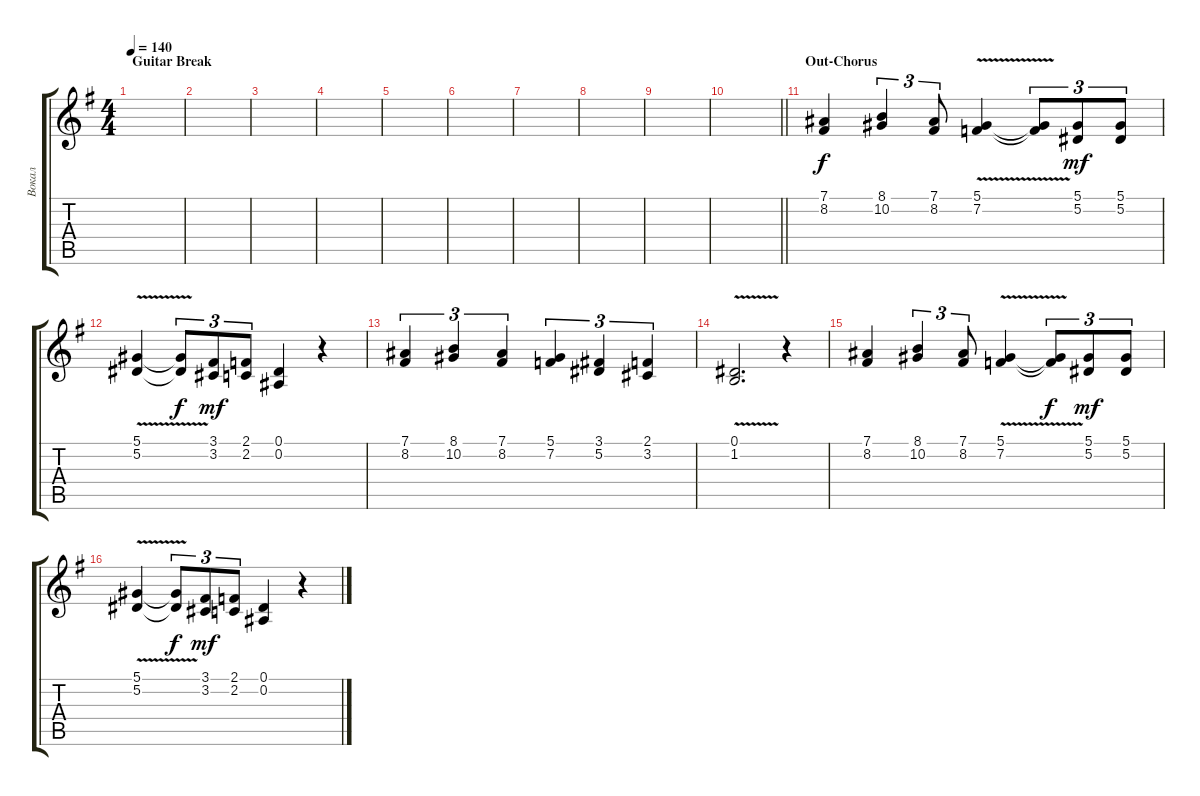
\track ("Вокал" "Вокал") {instrument trumpet}
\staff {score tabs}
\tuning (Eb4 Bb3 Gb3 Db3 Ab2 Eb2) {hide}
\ts (4 4)
\section ("" "Guitar Break")
\tempo 140
\clef g2
\ks eminor
|
|
|
|
|
|
|
|
|
\barLineRight lightlight
|
\section ("" "Out-Chorus")
(7.1 8.2).4 (8.1 10.2).4{tu (3 2)} (7.1 8.2).8{tu (3 2)} (5.1{v} 7.2{v}).4 (5.1{t} 7.2{t}).8{tu (3 2) dy f} (5.1 5.2).8{tu (3 2) dy mf} (5.1 5.2).8{tu (3 2)} |
(5.1{v} 5.2{v}).4 (5.1{t} 5.2{t}).8{tu (3 2) dy f} (3.1 3.2).8{tu (3 2) dy mf} (2.1 2.2).8{tu (3 2)} (0.1 0.2).4 r.4 |
(7.1 8.2).4{tu (3 2)} (8.1 10.2).4{tu (3 2)} (7.1 8.2).4{tu (3 2)} (5.1 7.2).4{tu (3 2)} (3.1 5.2).4{tu (3 2)} (2.1 3.2).4{tu (3 2)} |
(0.1{v} 1.2).2{d} r.4 |
(7.1 8.2).4 (8.1 10.2).4{tu (3 2)} (7.1 8.2).8{tu (3 2)} (5.1{v} 7.2{v}).4 (5.1{t} 7.2{t}).8{tu (3 2) dy f} (5.1 5.2).8{tu (3 2) dy mf} (5.1 5.2).8{tu (3 2)} |
(5.1{v} 5.2).4 (5.1{t} 5.2{t}).8{tu (3 2) dy f} (3.1 3.2).8{tu (3 2) dy mf} (2.1 2.2).8{tu (3 2)} (0.1 0.2).4 r.4
